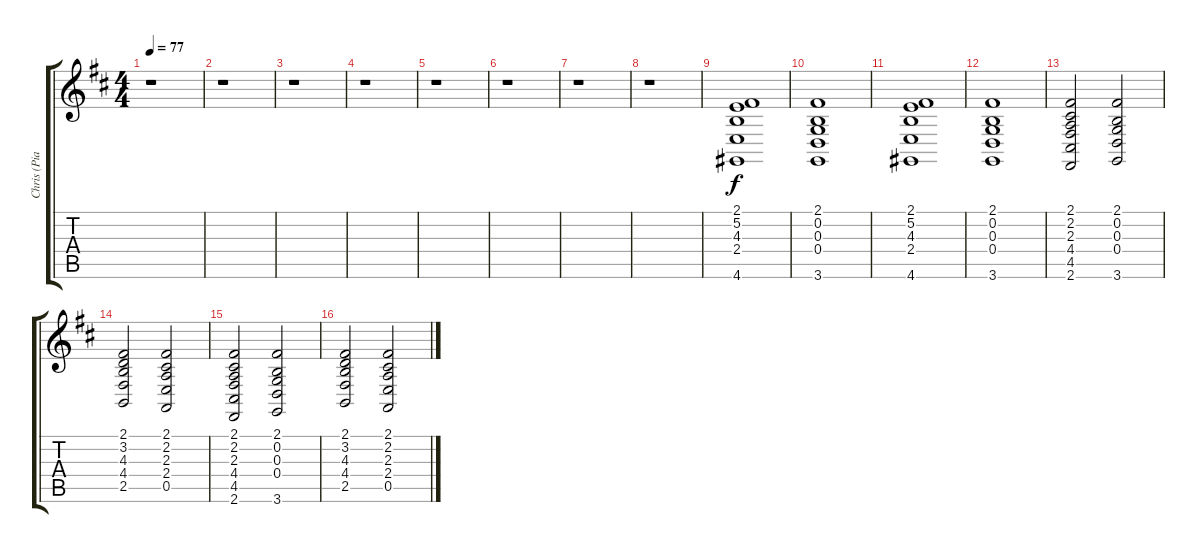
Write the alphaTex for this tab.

\track ("Chris (Piano)" "Chris (Pia") {instrument acousticgrandpiano}
\staff {score tabs}
\tuning (E4 B3 G3 D3 A2 E2) {hide}
\ts (4 4)
\tempo 77
\clef g2
\ks d
r.1{dy f instrument acousticgrandpiano} |
r.1 |
r.1 |
r.1 |
r.1 |
r.1 |
r.1 |
r.1 |
(2.1 5.2 4.3 2.4 4.6).1 |
(2.1 0.2 0.3 0.4 3.6).1 |
(2.1 5.2 4.3 2.4 4.6).1 |
(2.1 0.2 0.3 0.4 3.6).1 |
(2.1 2.2 2.3 4.4 4.5 2.6).2 (2.1 0.2 0.3 0.4 3.6).2 |
(2.1 3.2 4.3 4.4 2.5).2 (2.1 2.2 2.3 2.4 0.5).2 |
(2.1 2.2 2.3 4.4 4.5 2.6).2 (2.1 0.2 0.3 0.4 3.6).2 |
(2.1 3.2 4.3 4.4 2.5).2 (2.1 2.2 2.3 2.4 0.5).2
